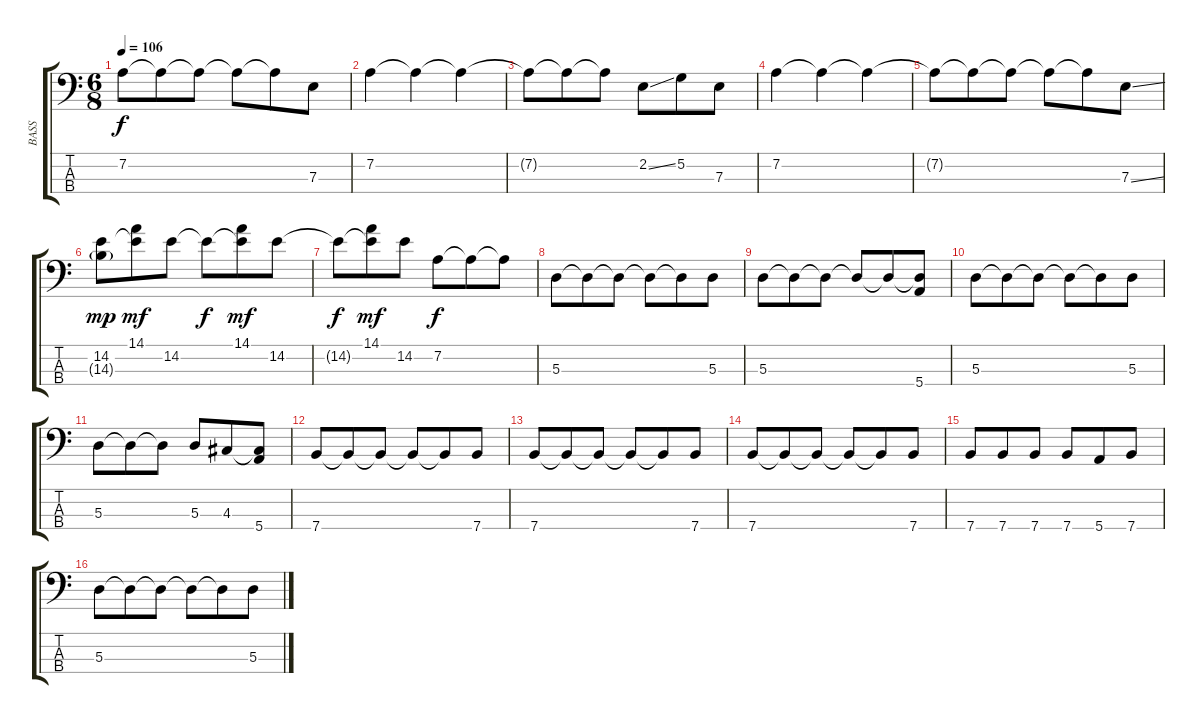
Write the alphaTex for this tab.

\track ("BASS" "BASS") {instrument fretlessbass}
\staff {score tabs}
\tuning (G2 D2 A1 E1) {hide}
\ts (6 8)
\tempo 106
\clef f4
\ks c
7.2{t}.8{dy f} 7.2{t}.8 7.2{t}.8 7.2{t}.8 7.2{t}.8 7.3.8 |
7.2.4 7.2{t}.4 7.2{t}.4 |
7.2{t}.8 7.2{t}.8 7.2{t}.8 2.2{ss}.8 5.2.8 7.3.8 |
7.2.4 7.2{t}.4 7.2{t}.4 |
7.2{t}.8 7.2{t}.8 7.2{t}.8 7.2{t}.8 7.2{t}.8 7.3{ss}.8 |
(14.2 14.3{g}).8{dy mp} (14.1 14.2{t}).8{dy mf} 14.2.8 14.2{t}.8{dy f} (14.1 14.2{t}).8{dy mf} 14.2.8 |
14.2{t}.8{dy f} (14.1 14.2{t}).8{dy mf} 14.2.8 7.2.8{dy f} 7.2{t}.8 7.2{t}.8 |
5.3.8 5.3{t}.8 5.3{t}.8 5.3{t}.8 5.3{t}.8 5.3.8 |
5.3.8 5.3{t}.8 5.3{t}.8 5.3{t}.8 5.3{t}.8 (5.3{t} 5.4).8 |
5.3.8 5.3{t}.8 5.3{t}.8 5.3{t}.8 5.3{t}.8 5.3.8 |
5.3.8 5.3{t}.8 5.3{t}.8 5.3.8 4.3.8 (4.3{t} 5.4).8 |
7.4.8 7.4{t}.8 7.4{t}.8 7.4{t}.8 7.4{t}.8 7.4.8 |
7.4.8 7.4{t}.8 7.4{t}.8 7.4{t}.8 7.4{t}.8 7.4.8 |
7.4.8 7.4{t}.8 7.4{t}.8 7.4{t}.8 7.4{t}.8 7.4.8 |
7.4.8 7.4.8 7.4.8 7.4.8 5.4.8 7.4.8 |
5.3.8 5.3{t}.8 5.3{t}.8 5.3{t}.8 5.3{t}.8 5.3.8
